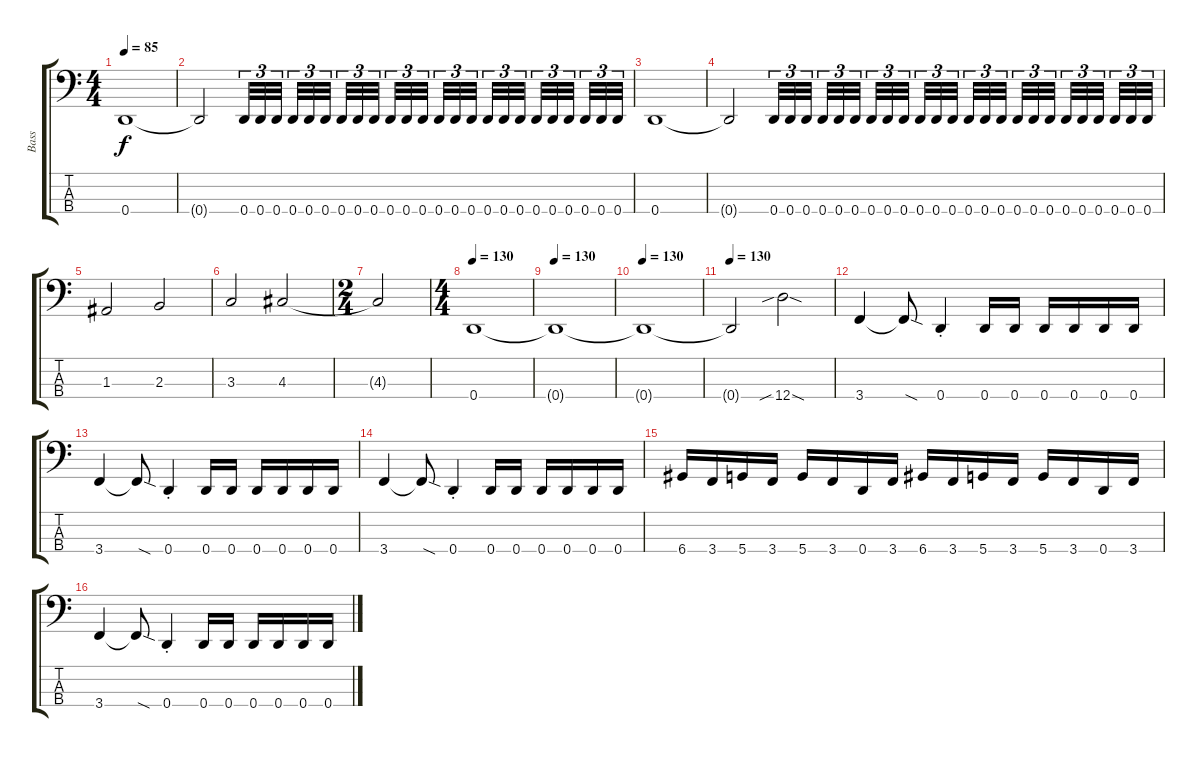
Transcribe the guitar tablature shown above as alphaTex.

\track ("Bass" "Bass") {instrument electricbassfinger}
\staff {score tabs}
\tuning (G2 D2 A1 D1) {hide}
\ts (4 4)
\tempo 85
\clef f4
\ks c
0.4.1{dy f} |
0.4{t}.2 0.4.32{tu (3 2)} 0.4.32{tu (3 2)} 0.4.32{tu (3 2) beam splitsecondary} 0.4.32{tu (3 2)} 0.4.32{tu (3 2)} 0.4.32{tu (3 2) beam splitsecondary} 0.4.32{tu (3 2)} 0.4.32{tu (3 2)} 0.4.32{tu (3 2) beam splitsecondary} 0.4.32{tu (3 2)} 0.4.32{tu (3 2)} 0.4.32{tu (3 2)} 0.4.32{tu (3 2)} 0.4.32{tu (3 2)} 0.4.32{tu (3 2) beam splitsecondary} 0.4.32{tu (3 2)} 0.4.32{tu (3 2)} 0.4.32{tu (3 2) beam splitsecondary} 0.4.32{tu (3 2)} 0.4.32{tu (3 2)} 0.4.32{tu (3 2) beam splitsecondary} 0.4.32{tu (3 2)} 0.4.32{tu (3 2)} 0.4.32{tu (3 2)} |
0.4.1 |
0.4{t}.2 0.4.32{tu (3 2)} 0.4.32{tu (3 2)} 0.4.32{tu (3 2) beam splitsecondary} 0.4.32{tu (3 2)} 0.4.32{tu (3 2)} 0.4.32{tu (3 2) beam splitsecondary} 0.4.32{tu (3 2)} 0.4.32{tu (3 2)} 0.4.32{tu (3 2) beam splitsecondary} 0.4.32{tu (3 2)} 0.4.32{tu (3 2)} 0.4.32{tu (3 2)} 0.4.32{tu (3 2)} 0.4.32{tu (3 2)} 0.4.32{tu (3 2) beam splitsecondary} 0.4.32{tu (3 2)} 0.4.32{tu (3 2)} 0.4.32{tu (3 2) beam splitsecondary} 0.4.32{tu (3 2)} 0.4.32{tu (3 2)} 0.4.32{tu (3 2) beam splitsecondary} 0.4.32{tu (3 2)} 0.4.32{tu (3 2)} 0.4.32{tu (3 2)} |
1.3.2 2.3.2 |
3.3.2 4.3.2 |
\ts (2 4)
4.3{t}.2 |
\ts (4 4)
\tempo 130
0.4.1 |
\tempo 130
0.4{t}.1 |
\tempo 130
0.4{t}.1 |
\tempo 130
0.4{t}.2 12.4{sib sod}.2 |
3.4.4 3.4{sod t}.8 0.4{st}.4 0.4.16 0.4.16 0.4.16 0.4.16 0.4.16 0.4.16 |
3.4.4 3.4{sod t}.8 0.4{st}.4 0.4.16 0.4.16 0.4.16 0.4.16 0.4.16 0.4.16 |
3.4.4 3.4{sod t}.8 0.4{st}.4 0.4.16 0.4.16 0.4.16 0.4.16 0.4.16 0.4.16 |
6.4.16 3.4.16 5.4.16 3.4.16 5.4.16 3.4.16 0.4.16 3.4.16 6.4.16 3.4.16 5.4.16 3.4.16 5.4.16 3.4.16 0.4.16 3.4.16 |
3.4.4 3.4{sod t}.8 0.4{st}.4 0.4.16 0.4.16 0.4.16 0.4.16 0.4.16 0.4.16
